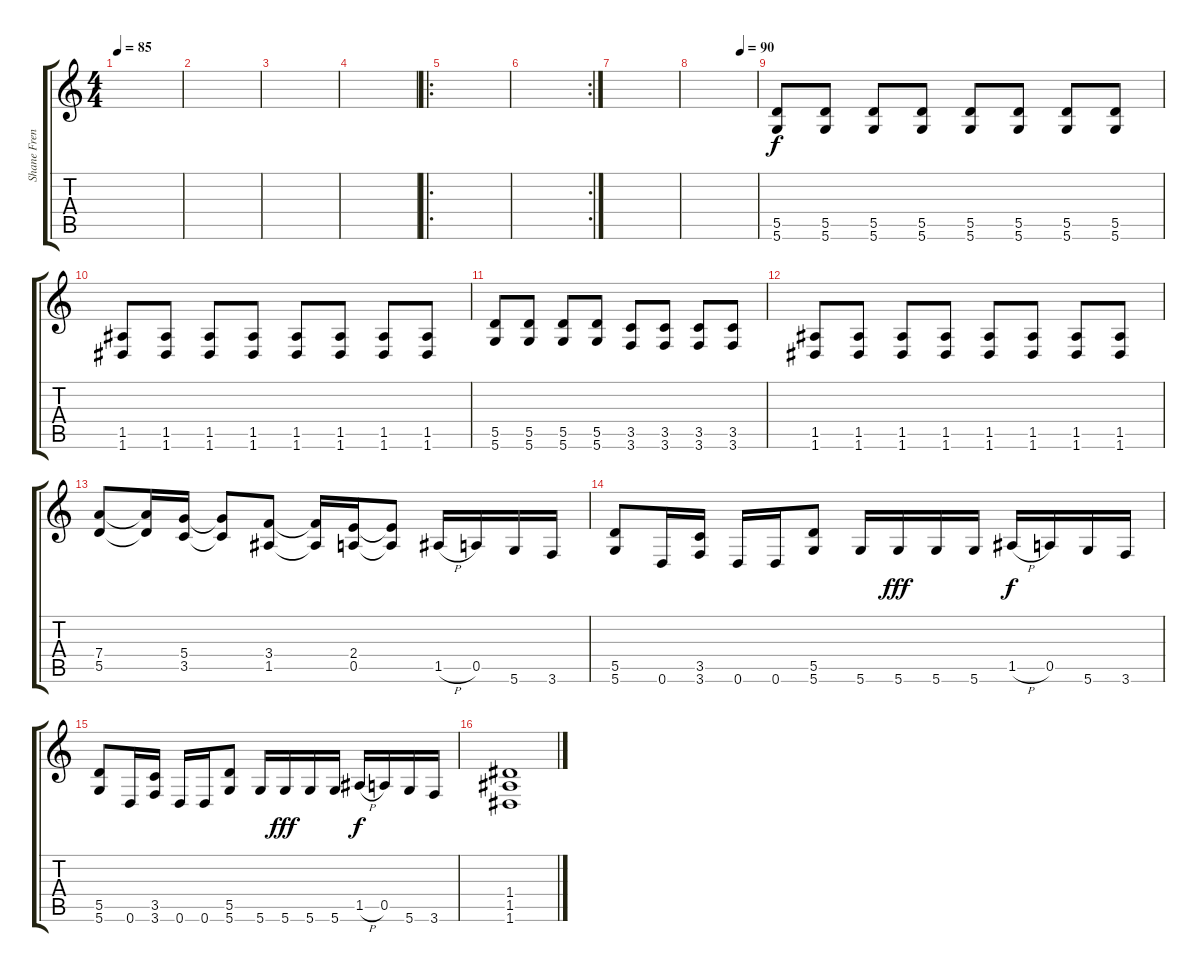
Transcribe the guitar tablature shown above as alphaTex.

\track ("Shane French" "Shane Fren") {instrument overdrivenguitar}
\staff {score tabs}
\tuning (E4 B3 G3 D3 A2 D2) {hide}
\ts (4 4)
\tempo 85
\clef g2
\ks c
|
|
|
|
\ro
|
\rc 2
|
|
\tempo (90 0.75)
|
(5.5 5.6).8 (5.5 5.6).8 (5.5 5.6).8 (5.5 5.6).8 (5.5 5.6).8 (5.5 5.6).8 (5.5 5.6).8 (5.5 5.6).8 |
(1.5 1.6).8 (1.5 1.6).8 (1.5 1.6).8 (1.5 1.6).8 (1.5 1.6).8 (1.5 1.6).8 (1.5 1.6).8 (1.5 1.6).8 |
(5.5 5.6).8 (5.5 5.6).8 (5.5 5.6).8 (5.5 5.6).8 (3.5 3.6).8 (3.5 3.6).8 (3.5 3.6).8 (3.5 3.6).8 |
(1.5 1.6).8 (1.5 1.6).8 (1.5 1.6).8 (1.5 1.6).8 (1.5 1.6).8 (1.5 1.6).8 (1.5 1.6).8 (1.5 1.6).8 |
(7.4 5.5).8 (7.4{t} 5.5{t}).16 (5.4 3.5).16 (5.4{t} 3.5{t}).8 (3.4 1.5).8 (3.4{t} 1.5{t}).16 (2.4 0.5).16 (2.4{t} 0.5{t}).8 1.5{h}.16 0.5.16 5.6.16 3.6.16 |
(5.5 5.6).8 0.6.16 (3.5 3.6).16 0.6.16 0.6.16 (5.5 5.6).8 5.6.16 5.6.16{dy fff} 5.6.16 5.6.16 1.5{h}.16{dy f} 0.5.16 5.6.16 3.6.16 |
(5.5 5.6).8 0.6.16 (3.5 3.6).16 0.6.16 0.6.16 (5.5 5.6).8 5.6.16 5.6.16{dy fff} 5.6.16 5.6.16 1.5{h}.16{dy f} 0.5.16 5.6.16 3.6.16 |
(1.4 1.5 1.6).1
